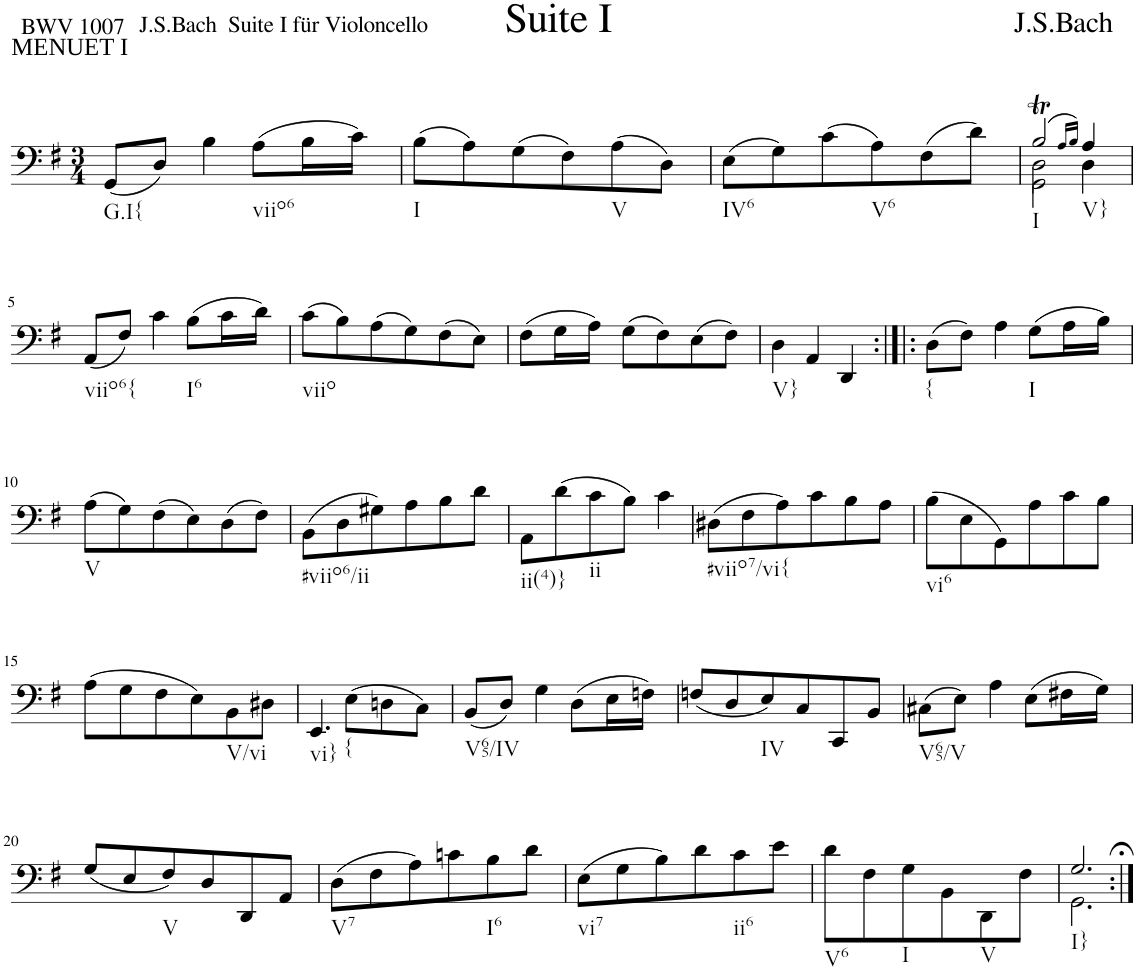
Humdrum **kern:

**kern
*part1
*staff1
*I"unbenannt
*clefF4
*k[f#]
*M3/4
=1
!LO:TX:a:t=MENUET I
!LO:TX:b:t=G.I{
(8GG/L
8D/J)
4B\
!LO:TX:b:t=viio6
(8A\L
16B\L
16c\JJ)
=2
!LO:TX:b:t=I
(8B\L
8A\)
(8G\
8F#\)
!LO:TX:b:t=V
(8A\
8D\J)
=3
!LO:TX:b:t=IV6
(8E\L
8G\)
(8c\
!LO:TX:b:t=V6
8A\)
(8F#\
8d\J)
=4
*^
*	*^
!LO:TX:b:t=I	!	!
(2Bt/	2D\	2GG\
16qA/LL	.	.
16qB/JJ)	.	.
!LO:TX:b:t=V}	!	!
4A/	4D\	4ryy
!!LO:LB:g=z	!!	!!
=5	=5	=5
!LO:TX:b:t=viio6{	!	!
*v	*v	*v
(8AA/L
8F#/J)
4c\
!LO:TX:b:t=I6
(8B\L
16c\L
16d\JJ)
=6
!LO:TX:b:t=viio
(8c\L
8B\)
(8A\
8G\)
(8F#\
8E\J)
=7
(8F#\L
16G\L
16A\JJ)
(8G\L
8F#\)
(8E\
8F#\J)
=8
!LO:TX:b:t=V}
4D\
4AA/
4DD/
=9:|!|:
!LO:TX:b:t={
(8D\L
8F#\J)
4A\
!LO:TX:b:t=I
(8G\L
16A\L
16B\JJ)
!!LO:LB:g=z
=10
!LO:TX:b:t=V
(8A\L
8G\)
(8F#\
8E\)
(8D\
8F#\J)
=11
!LO:TX:b:t=#viio6/ii
(8BB\L
8D\
8G#X\)
8A\
8B\
8d\J
=12
!LO:TX:b:t=ii(4)}
8AA\L
(8d\
!LO:TX:b:t=ii
8c\
8B\J)
4c\
=13
!LO:TX:b:t=#viio7/vi{
(8D#X\L
8F#\
8A\)
8c\
8B\
8A\J
=14
!LO:TX:b:t=vi6
(8B\L
8E\
8GG\)
8A\
8c\
8B\J
!!LO:LB:g=z
=15
(8A\L
8G\
8F#\
8E\)
!LO:TX:b:t=V/vi
8BB\
8D#X\J
=16
!LO:TX:b:t=vi}
4.EE/
!LO:TX:b:t={
(8E\L
8Dn\
8C\J)
=17
!LO:TX:b:t=V65/IV
(8BB/L
8D/J)
4G\
(8D\L
16E\L
16Fn\JJ)
=18
(8Fn/L
8D/
!LO:TX:b:t=IV
8E/)
8C/
8CC/
8BB/J
=19
!LO:TX:b:t=V65/V
(8C#X\L
8E\J)
4A\
(8E\L
16F#X\L
16G\JJ)
!!LO:LB:g=z
=20
(8G/L
8E/
!LO:TX:b:t=V
8F#/)
8D/
8DD/
8AA/J
=21
!LO:TX:b:t=V7
(8D\L
8F#\
8A\)
8cn\
!LO:TX:b:t=I6
8B\
8d\J
=22
!LO:TX:b:t=vi7
(8E\L
8G\
8B\)
8d\
!LO:TX:b:t=ii6
8c\
8e\J
=23
!LO:TX:b:t=V6
8d\L
8F#\
!LO:TX:b:t=I
8G\
8BB\
!LO:TX:b:t=V
8DD\
8F#\J
=24
*^
!LO:TX:b:t=I}	!
2.G/	2.GG\
*v	*v
=:|!
*-
